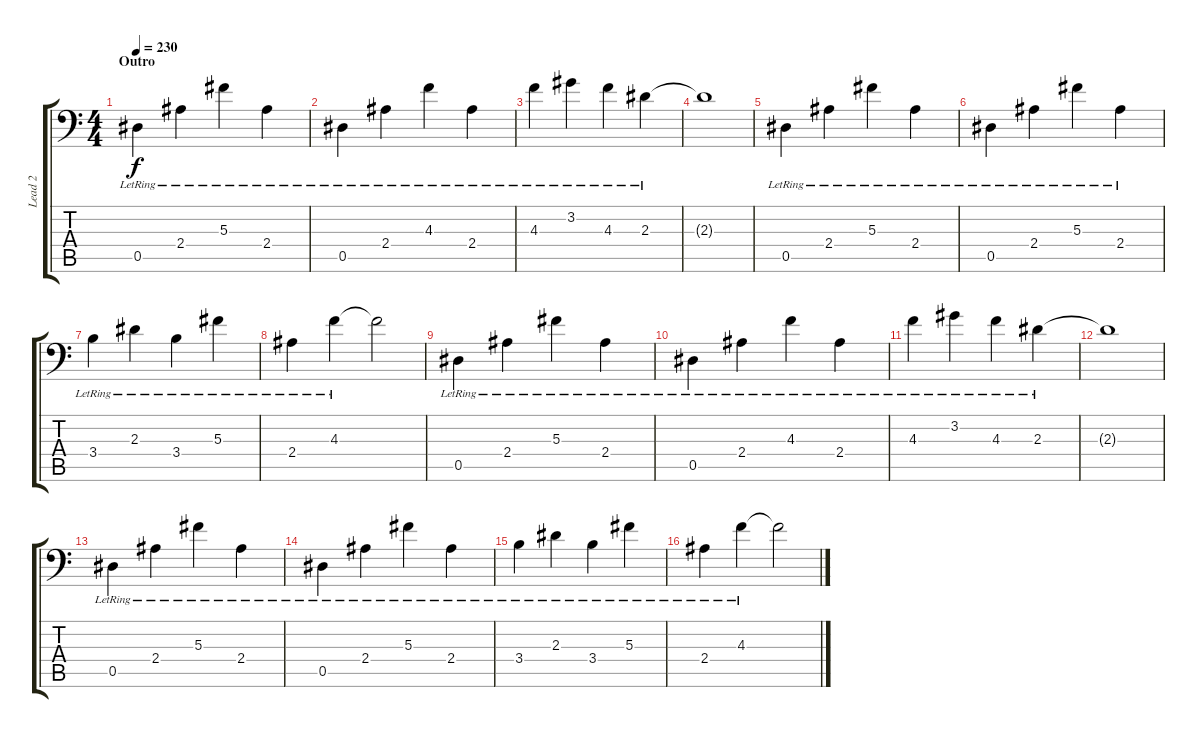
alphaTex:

\track ("Lead 2" "Lead 2") {instrument overdrivenguitar}
\staff {score tabs}
\tuning (Bb3 F3 Db3 Ab2 Eb2 Bb1) {hide}
\ts (4 4)
\section ("" "Outro")
\tempo 230
\clef f4
\ks c
0.5{lr}.4{dy f instrument electricguitarclean} 2.4{lr}.4 5.3{lr}.4 2.4{lr}.4 |
0.5{lr}.4 2.4{lr}.4 4.3{lr}.4 2.4{lr}.4 |
4.3{lr}.4 3.2{lr}.4 4.3{lr}.4 2.3{lr}.4 |
2.3{t}.1 |
0.5{lr}.4 2.4{lr}.4 5.3{lr}.4 2.4{lr}.4 |
0.5{lr}.4 2.4{lr}.4 5.3{lr}.4 2.4{lr}.4 |
3.4{lr}.4 2.3{lr}.4 3.4{lr}.4 5.3{lr}.4 |
2.4{lr}.4 4.3{lr}.4 4.3{t}.2 |
0.5{lr}.4{instrument electricguitarclean} 2.4{lr}.4 5.3{lr}.4 2.4{lr}.4 |
0.5{lr}.4 2.4{lr}.4 4.3{lr}.4 2.4{lr}.4 |
4.3{lr}.4 3.2{lr}.4 4.3{lr}.4 2.3{lr}.4 |
2.3{t}.1 |
0.5{lr}.4 2.4{lr}.4 5.3{lr}.4 2.4{lr}.4 |
0.5{lr}.4 2.4{lr}.4 5.3{lr}.4 2.4{lr}.4 |
3.4{lr}.4 2.3{lr}.4 3.4{lr}.4 5.3{lr}.4 |
2.4{lr}.4 4.3{lr}.4 4.3{t}.2
